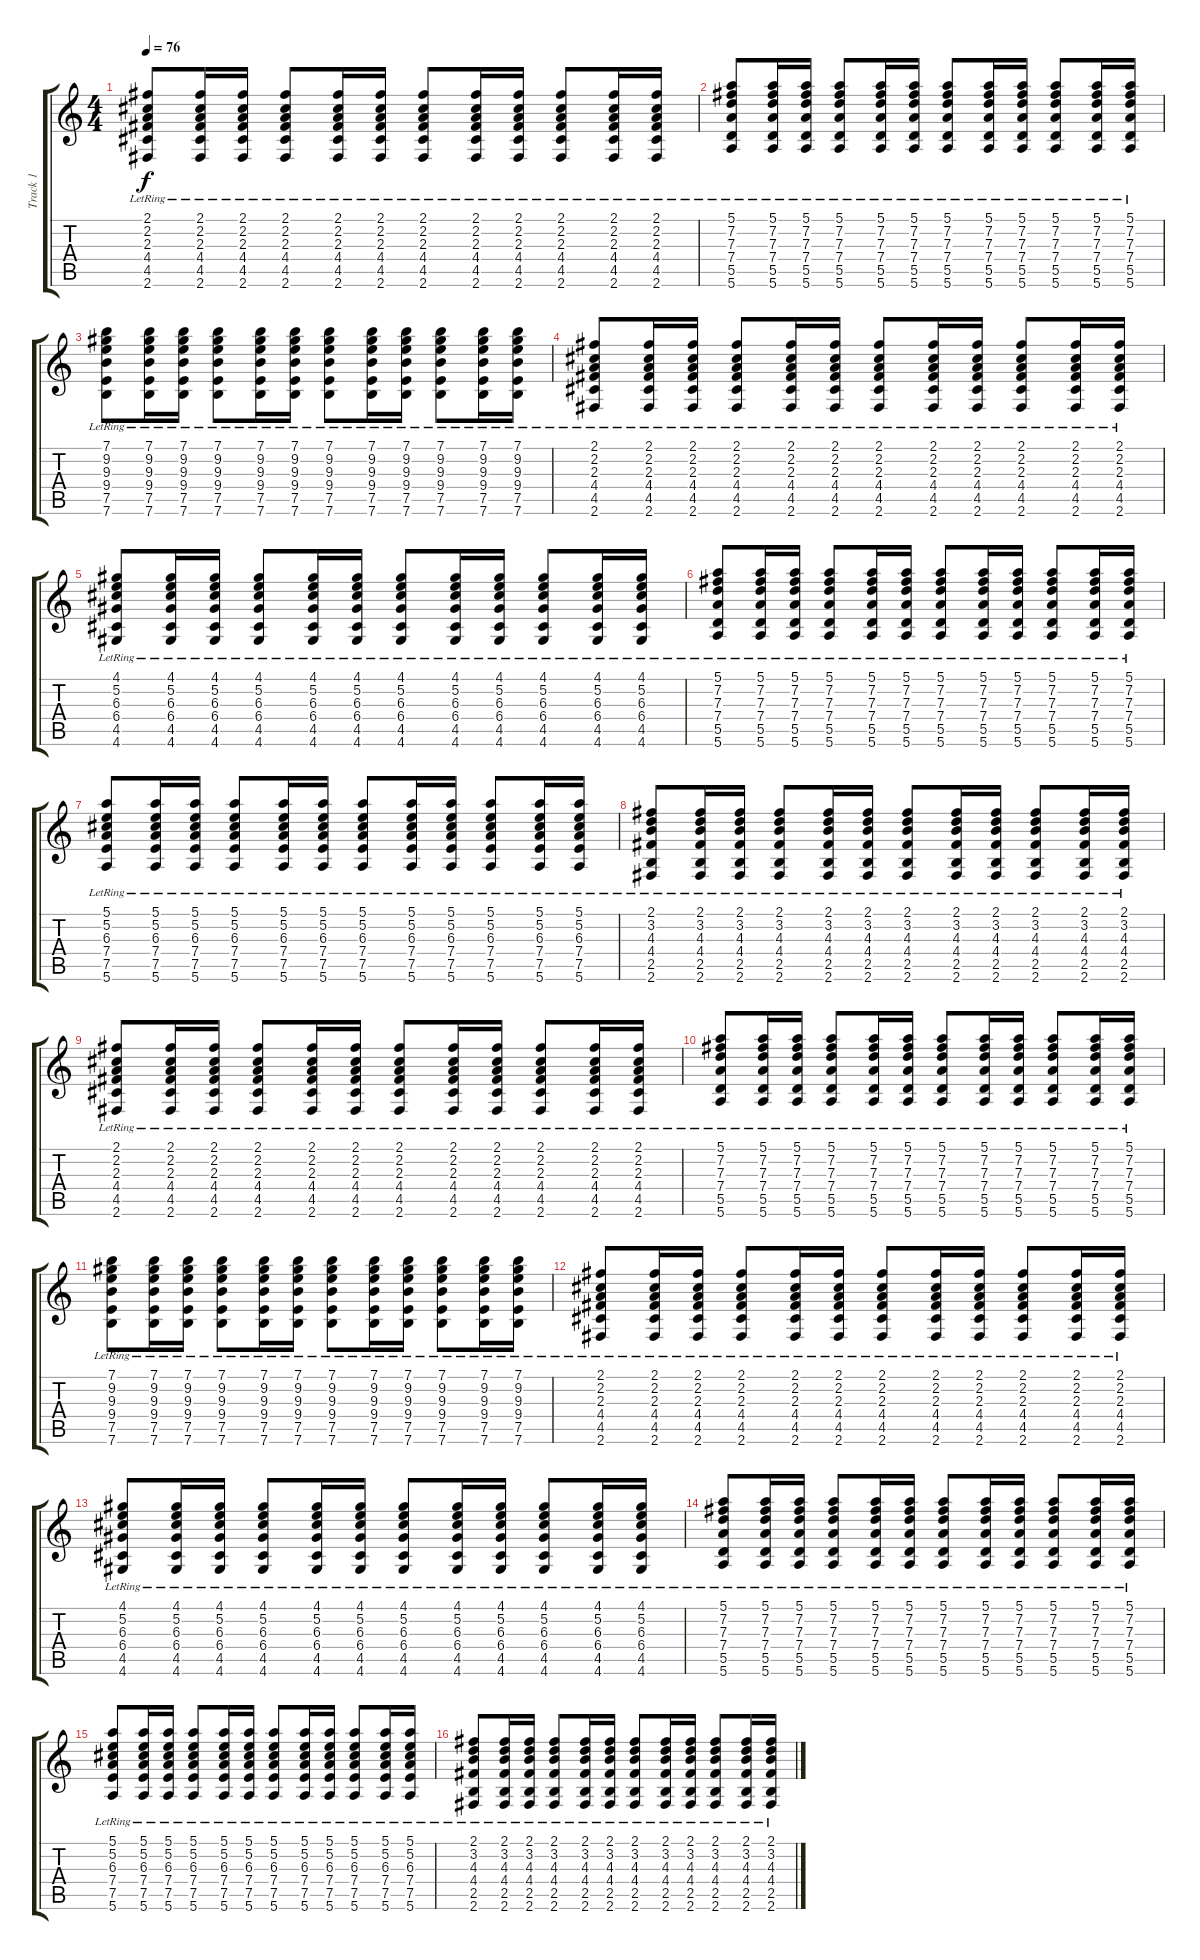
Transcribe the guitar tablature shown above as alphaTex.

\track ("Track 1" "Track 1") {instrument acousticguitarsteel}
\staff {score tabs}
\tuning (E4 B3 G3 D3 A2 E2) {hide}
\ts (4 4)
\tempo 76
\clef g2
\ks c
(2.1 2.2{lr} 2.3{lr} 4.4{lr} 4.5{lr} 2.6).8{dy f} (2.1 2.2{lr} 2.3{lr} 4.4{lr} 4.5{lr} 2.6).16 (2.1 2.2{lr} 2.3{lr} 4.4{lr} 4.5{lr} 2.6).16 (2.1 2.2{lr} 2.3{lr} 4.4{lr} 4.5{lr} 2.6).8 (2.1 2.2{lr} 2.3{lr} 4.4{lr} 4.5{lr} 2.6).16 (2.1 2.2{lr} 2.3{lr} 4.4{lr} 4.5{lr} 2.6).16 (2.1 2.2{lr} 2.3{lr} 4.4{lr} 4.5{lr} 2.6).8 (2.1 2.2{lr} 2.3{lr} 4.4{lr} 4.5{lr} 2.6).16 (2.1 2.2{lr} 2.3{lr} 4.4{lr} 4.5{lr} 2.6).16 (2.1 2.2{lr} 2.3{lr} 4.4{lr} 4.5{lr} 2.6).8 (2.1 2.2{lr} 2.3{lr} 4.4{lr} 4.5{lr} 2.6).16 (2.1 2.2{lr} 2.3{lr} 4.4{lr} 4.5{lr} 2.6).16 |
(5.1 7.2{lr} 7.3{lr} 7.4{lr} 5.5{lr} 5.6).8 (5.1 7.2{lr} 7.3{lr} 7.4{lr} 5.5{lr} 5.6).16 (5.1 7.2{lr} 7.3{lr} 7.4{lr} 5.5{lr} 5.6).16 (5.1 7.2{lr} 7.3{lr} 7.4{lr} 5.5{lr} 5.6).8 (5.1 7.2{lr} 7.3{lr} 7.4{lr} 5.5{lr} 5.6).16 (5.1 7.2{lr} 7.3{lr} 7.4{lr} 5.5{lr} 5.6).16 (5.1 7.2{lr} 7.3{lr} 7.4{lr} 5.5{lr} 5.6).8 (5.1 7.2{lr} 7.3{lr} 7.4{lr} 5.5{lr} 5.6).16 (5.1 7.2{lr} 7.3{lr} 7.4{lr} 5.5{lr} 5.6).16 (5.1 7.2{lr} 7.3{lr} 7.4{lr} 5.5{lr} 5.6).8 (5.1 7.2{lr} 7.3{lr} 7.4{lr} 5.5{lr} 5.6).16 (5.1 7.2{lr} 7.3{lr} 7.4{lr} 5.5{lr} 5.6).16 |
(7.1 9.2{lr} 9.3{lr} 9.4{lr} 7.5{lr} 7.6).8 (7.1 9.2{lr} 9.3{lr} 9.4{lr} 7.5{lr} 7.6).16 (7.1 9.2{lr} 9.3{lr} 9.4{lr} 7.5{lr} 7.6).16 (7.1 9.2{lr} 9.3{lr} 9.4{lr} 7.5{lr} 7.6).8 (7.1 9.2{lr} 9.3{lr} 9.4{lr} 7.5{lr} 7.6).16 (7.1 9.2{lr} 9.3{lr} 9.4{lr} 7.5{lr} 7.6).16 (7.1 9.2{lr} 9.3{lr} 9.4{lr} 7.5{lr} 7.6).8 (7.1 9.2{lr} 9.3{lr} 9.4{lr} 7.5{lr} 7.6).16 (7.1 9.2{lr} 9.3{lr} 9.4{lr} 7.5{lr} 7.6).16 (7.1 9.2{lr} 9.3{lr} 9.4{lr} 7.5{lr} 7.6).8 (7.1 9.2{lr} 9.3{lr} 9.4{lr} 7.5{lr} 7.6).16 (7.1 9.2{lr} 9.3{lr} 9.4{lr} 7.5{lr} 7.6).16 |
(2.1{lr} 2.2{lr} 2.3{lr} 4.4{lr} 4.5 2.6).8 (2.1{lr} 2.2{lr} 2.3{lr} 4.4{lr} 4.5 2.6).16 (2.1{lr} 2.2{lr} 2.3{lr} 4.4{lr} 4.5 2.6).16 (2.1{lr} 2.2{lr} 2.3{lr} 4.4{lr} 4.5 2.6).8 (2.1{lr} 2.2{lr} 2.3{lr} 4.4{lr} 4.5 2.6).16 (2.1{lr} 2.2{lr} 2.3{lr} 4.4{lr} 4.5 2.6).16 (2.1{lr} 2.2{lr} 2.3{lr} 4.4{lr} 4.5 2.6).8 (2.1{lr} 2.2{lr} 2.3{lr} 4.4{lr} 4.5 2.6).16 (2.1{lr} 2.2{lr} 2.3{lr} 4.4{lr} 4.5 2.6).16 (2.1{lr} 2.2{lr} 2.3{lr} 4.4{lr} 4.5 2.6).8 (2.1{lr} 2.2{lr} 2.3{lr} 4.4{lr} 4.5 2.6).16 (2.1{lr} 2.2{lr} 2.3{lr} 4.4{lr} 4.5 2.6).16 |
(4.1{lr} 5.2{lr} 6.3{lr} 6.4{lr} 4.5 4.6).8 (4.1{lr} 5.2{lr} 6.3{lr} 6.4{lr} 4.5 4.6).16 (4.1{lr} 5.2{lr} 6.3{lr} 6.4{lr} 4.5 4.6).16 (4.1{lr} 5.2{lr} 6.3{lr} 6.4{lr} 4.5 4.6).8 (4.1{lr} 5.2{lr} 6.3{lr} 6.4{lr} 4.5 4.6).16 (4.1{lr} 5.2{lr} 6.3{lr} 6.4{lr} 4.5 4.6).16 (4.1{lr} 5.2{lr} 6.3{lr} 6.4{lr} 4.5 4.6).8 (4.1{lr} 5.2{lr} 6.3{lr} 6.4{lr} 4.5 4.6).16 (4.1{lr} 5.2{lr} 6.3{lr} 6.4{lr} 4.5 4.6).16 (4.1{lr} 5.2{lr} 6.3{lr} 6.4{lr} 4.5 4.6).8 (4.1{lr} 5.2{lr} 6.3{lr} 6.4{lr} 4.5 4.6).16 (4.1{lr} 5.2{lr} 6.3{lr} 6.4{lr} 4.5 4.6).16 |
(5.1{lr} 7.2{lr} 7.3{lr} 7.4{lr} 5.5 5.6).8 (5.1{lr} 7.2{lr} 7.3{lr} 7.4{lr} 5.5 5.6).16 (5.1{lr} 7.2{lr} 7.3{lr} 7.4{lr} 5.5 5.6).16 (5.1{lr} 7.2{lr} 7.3{lr} 7.4{lr} 5.5 5.6).8 (5.1{lr} 7.2{lr} 7.3{lr} 7.4{lr} 5.5 5.6).16 (5.1{lr} 7.2{lr} 7.3{lr} 7.4{lr} 5.5 5.6).16 (5.1{lr} 7.2{lr} 7.3{lr} 7.4{lr} 5.5 5.6).8 (5.1{lr} 7.2{lr} 7.3{lr} 7.4{lr} 5.5 5.6).16 (5.1{lr} 7.2{lr} 7.3{lr} 7.4{lr} 5.5 5.6).16 (5.1{lr} 7.2{lr} 7.3{lr} 7.4{lr} 5.5 5.6).8 (5.1{lr} 7.2{lr} 7.3{lr} 7.4{lr} 5.5 5.6).16 (5.1{lr} 7.2{lr} 7.3{lr} 7.4{lr} 5.5 5.6).16 |
(5.1{lr} 5.2{lr} 6.3{lr} 7.4{lr} 7.5 5.6).8 (5.1{lr} 5.2{lr} 6.3{lr} 7.4{lr} 7.5 5.6).16 (5.1{lr} 5.2{lr} 6.3{lr} 7.4{lr} 7.5 5.6).16 (5.1{lr} 5.2{lr} 6.3{lr} 7.4{lr} 7.5 5.6).8 (5.1{lr} 5.2{lr} 6.3{lr} 7.4{lr} 7.5 5.6).16 (5.1{lr} 5.2{lr} 6.3{lr} 7.4{lr} 7.5 5.6).16 (5.1{lr} 5.2{lr} 6.3{lr} 7.4{lr} 7.5 5.6).8 (5.1{lr} 5.2{lr} 6.3{lr} 7.4{lr} 7.5 5.6).16 (5.1{lr} 5.2{lr} 6.3{lr} 7.4{lr} 7.5 5.6).16 (5.1{lr} 5.2{lr} 6.3{lr} 7.4{lr} 7.5 5.6).8 (5.1{lr} 5.2{lr} 6.3{lr} 7.4{lr} 7.5 5.6).16 (5.1{lr} 5.2{lr} 6.3{lr} 7.4{lr} 7.5 5.6).16 |
(2.1 3.2{lr} 4.3{lr} 4.4{lr} 2.5{lr} 2.6).8 (2.1 3.2{lr} 4.3{lr} 4.4{lr} 2.5{lr} 2.6).16 (2.1 3.2{lr} 4.3{lr} 4.4{lr} 2.5{lr} 2.6).16 (2.1 3.2{lr} 4.3{lr} 4.4{lr} 2.5{lr} 2.6).8 (2.1 3.2{lr} 4.3{lr} 4.4{lr} 2.5{lr} 2.6).16 (2.1 3.2{lr} 4.3{lr} 4.4{lr} 2.5{lr} 2.6).16 (2.1 3.2{lr} 4.3{lr} 4.4{lr} 2.5{lr} 2.6).8 (2.1 3.2{lr} 4.3{lr} 4.4{lr} 2.5{lr} 2.6).16 (2.1 3.2{lr} 4.3{lr} 4.4{lr} 2.5{lr} 2.6).16 (2.1 3.2{lr} 4.3{lr} 4.4{lr} 2.5{lr} 2.6).8 (2.1 3.2{lr} 4.3{lr} 4.4{lr} 2.5{lr} 2.6).16 (2.1 3.2{lr} 4.3{lr} 4.4{lr} 2.5{lr} 2.6).16 |
(2.1 2.2{lr} 2.3{lr} 4.4{lr} 4.5{lr} 2.6).8 (2.1 2.2{lr} 2.3{lr} 4.4{lr} 4.5{lr} 2.6).16 (2.1 2.2{lr} 2.3{lr} 4.4{lr} 4.5{lr} 2.6).16 (2.1 2.2{lr} 2.3{lr} 4.4{lr} 4.5{lr} 2.6).8 (2.1 2.2{lr} 2.3{lr} 4.4{lr} 4.5{lr} 2.6).16 (2.1 2.2{lr} 2.3{lr} 4.4{lr} 4.5{lr} 2.6).16 (2.1 2.2{lr} 2.3{lr} 4.4{lr} 4.5{lr} 2.6).8 (2.1 2.2{lr} 2.3{lr} 4.4{lr} 4.5{lr} 2.6).16 (2.1 2.2{lr} 2.3{lr} 4.4{lr} 4.5{lr} 2.6).16 (2.1 2.2{lr} 2.3{lr} 4.4{lr} 4.5{lr} 2.6).8 (2.1 2.2{lr} 2.3{lr} 4.4{lr} 4.5{lr} 2.6).16 (2.1 2.2{lr} 2.3{lr} 4.4{lr} 4.5{lr} 2.6).16 |
(5.1 7.2{lr} 7.3{lr} 7.4{lr} 5.5{lr} 5.6).8 (5.1 7.2{lr} 7.3{lr} 7.4{lr} 5.5{lr} 5.6).16 (5.1 7.2{lr} 7.3{lr} 7.4{lr} 5.5{lr} 5.6).16 (5.1 7.2{lr} 7.3{lr} 7.4{lr} 5.5{lr} 5.6).8 (5.1 7.2{lr} 7.3{lr} 7.4{lr} 5.5{lr} 5.6).16 (5.1 7.2{lr} 7.3{lr} 7.4{lr} 5.5{lr} 5.6).16 (5.1 7.2{lr} 7.3{lr} 7.4{lr} 5.5{lr} 5.6).8 (5.1 7.2{lr} 7.3{lr} 7.4{lr} 5.5{lr} 5.6).16 (5.1 7.2{lr} 7.3{lr} 7.4{lr} 5.5{lr} 5.6).16 (5.1 7.2{lr} 7.3{lr} 7.4{lr} 5.5{lr} 5.6).8 (5.1 7.2{lr} 7.3{lr} 7.4{lr} 5.5{lr} 5.6).16 (5.1 7.2{lr} 7.3{lr} 7.4{lr} 5.5{lr} 5.6).16 |
(7.1 9.2{lr} 9.3{lr} 9.4{lr} 7.5{lr} 7.6).8 (7.1 9.2{lr} 9.3{lr} 9.4{lr} 7.5{lr} 7.6).16 (7.1 9.2{lr} 9.3{lr} 9.4{lr} 7.5{lr} 7.6).16 (7.1 9.2{lr} 9.3{lr} 9.4{lr} 7.5{lr} 7.6).8 (7.1 9.2{lr} 9.3{lr} 9.4{lr} 7.5{lr} 7.6).16 (7.1 9.2{lr} 9.3{lr} 9.4{lr} 7.5{lr} 7.6).16 (7.1 9.2{lr} 9.3{lr} 9.4{lr} 7.5{lr} 7.6).8 (7.1 9.2{lr} 9.3{lr} 9.4{lr} 7.5{lr} 7.6).16 (7.1 9.2{lr} 9.3{lr} 9.4{lr} 7.5{lr} 7.6).16 (7.1 9.2{lr} 9.3{lr} 9.4{lr} 7.5{lr} 7.6).8 (7.1 9.2{lr} 9.3{lr} 9.4{lr} 7.5{lr} 7.6).16 (7.1 9.2{lr} 9.3{lr} 9.4{lr} 7.5{lr} 7.6).16 |
(2.1{lr} 2.2{lr} 2.3{lr} 4.4{lr} 4.5 2.6).8 (2.1{lr} 2.2{lr} 2.3{lr} 4.4{lr} 4.5 2.6).16 (2.1{lr} 2.2{lr} 2.3{lr} 4.4{lr} 4.5 2.6).16 (2.1{lr} 2.2{lr} 2.3{lr} 4.4{lr} 4.5 2.6).8 (2.1{lr} 2.2{lr} 2.3{lr} 4.4{lr} 4.5 2.6).16 (2.1{lr} 2.2{lr} 2.3{lr} 4.4{lr} 4.5 2.6).16 (2.1{lr} 2.2{lr} 2.3{lr} 4.4{lr} 4.5 2.6).8 (2.1{lr} 2.2{lr} 2.3{lr} 4.4{lr} 4.5 2.6).16 (2.1{lr} 2.2{lr} 2.3{lr} 4.4{lr} 4.5 2.6).16 (2.1{lr} 2.2{lr} 2.3{lr} 4.4{lr} 4.5 2.6).8 (2.1{lr} 2.2{lr} 2.3{lr} 4.4{lr} 4.5 2.6).16 (2.1{lr} 2.2{lr} 2.3{lr} 4.4{lr} 4.5 2.6).16 |
(4.1{lr} 5.2{lr} 6.3{lr} 6.4{lr} 4.5 4.6).8 (4.1{lr} 5.2{lr} 6.3{lr} 6.4{lr} 4.5 4.6).16 (4.1{lr} 5.2{lr} 6.3{lr} 6.4{lr} 4.5 4.6).16 (4.1{lr} 5.2{lr} 6.3{lr} 6.4{lr} 4.5 4.6).8 (4.1{lr} 5.2{lr} 6.3{lr} 6.4{lr} 4.5 4.6).16 (4.1{lr} 5.2{lr} 6.3{lr} 6.4{lr} 4.5 4.6).16 (4.1{lr} 5.2{lr} 6.3{lr} 6.4{lr} 4.5 4.6).8 (4.1{lr} 5.2{lr} 6.3{lr} 6.4{lr} 4.5 4.6).16 (4.1{lr} 5.2{lr} 6.3{lr} 6.4{lr} 4.5 4.6).16 (4.1{lr} 5.2{lr} 6.3{lr} 6.4{lr} 4.5 4.6).8 (4.1{lr} 5.2{lr} 6.3{lr} 6.4{lr} 4.5 4.6).16 (4.1{lr} 5.2{lr} 6.3{lr} 6.4{lr} 4.5 4.6).16 |
(5.1{lr} 7.2{lr} 7.3{lr} 7.4{lr} 5.5 5.6).8 (5.1{lr} 7.2{lr} 7.3{lr} 7.4{lr} 5.5 5.6).16 (5.1{lr} 7.2{lr} 7.3{lr} 7.4{lr} 5.5 5.6).16 (5.1{lr} 7.2{lr} 7.3{lr} 7.4{lr} 5.5 5.6).8 (5.1{lr} 7.2{lr} 7.3{lr} 7.4{lr} 5.5 5.6).16 (5.1{lr} 7.2{lr} 7.3{lr} 7.4{lr} 5.5 5.6).16 (5.1{lr} 7.2{lr} 7.3{lr} 7.4{lr} 5.5 5.6).8 (5.1{lr} 7.2{lr} 7.3{lr} 7.4{lr} 5.5 5.6).16 (5.1{lr} 7.2{lr} 7.3{lr} 7.4{lr} 5.5 5.6).16 (5.1{lr} 7.2{lr} 7.3{lr} 7.4{lr} 5.5 5.6).8 (5.1{lr} 7.2{lr} 7.3{lr} 7.4{lr} 5.5 5.6).16 (5.1{lr} 7.2{lr} 7.3{lr} 7.4{lr} 5.5 5.6).16 |
(5.1{lr} 5.2{lr} 6.3{lr} 7.4{lr} 7.5 5.6).8 (5.1{lr} 5.2{lr} 6.3{lr} 7.4{lr} 7.5 5.6).16 (5.1{lr} 5.2{lr} 6.3{lr} 7.4{lr} 7.5 5.6).16 (5.1{lr} 5.2{lr} 6.3{lr} 7.4{lr} 7.5 5.6).8 (5.1{lr} 5.2{lr} 6.3{lr} 7.4{lr} 7.5 5.6).16 (5.1{lr} 5.2{lr} 6.3{lr} 7.4{lr} 7.5 5.6).16 (5.1{lr} 5.2{lr} 6.3{lr} 7.4{lr} 7.5 5.6).8 (5.1{lr} 5.2{lr} 6.3{lr} 7.4{lr} 7.5 5.6).16 (5.1{lr} 5.2{lr} 6.3{lr} 7.4{lr} 7.5 5.6).16 (5.1{lr} 5.2{lr} 6.3{lr} 7.4{lr} 7.5 5.6).8 (5.1{lr} 5.2{lr} 6.3{lr} 7.4{lr} 7.5 5.6).16 (5.1{lr} 5.2{lr} 6.3{lr} 7.4{lr} 7.5 5.6).16 |
(2.1 3.2{lr} 4.3{lr} 4.4{lr} 2.5{lr} 2.6).8 (2.1 3.2{lr} 4.3{lr} 4.4{lr} 2.5{lr} 2.6).16 (2.1 3.2{lr} 4.3{lr} 4.4{lr} 2.5{lr} 2.6).16 (2.1 3.2{lr} 4.3{lr} 4.4{lr} 2.5{lr} 2.6).8 (2.1 3.2{lr} 4.3{lr} 4.4{lr} 2.5{lr} 2.6).16 (2.1 3.2{lr} 4.3{lr} 4.4{lr} 2.5{lr} 2.6).16 (2.1 3.2{lr} 4.3{lr} 4.4{lr} 2.5{lr} 2.6).8 (2.1 3.2{lr} 4.3{lr} 4.4{lr} 2.5{lr} 2.6).16 (2.1 3.2{lr} 4.3{lr} 4.4{lr} 2.5{lr} 2.6).16 (2.1 3.2{lr} 4.3{lr} 4.4{lr} 2.5{lr} 2.6).8 (2.1 3.2{lr} 4.3{lr} 4.4{lr} 2.5{lr} 2.6).16 (2.1 3.2{lr} 4.3{lr} 4.4{lr} 2.5{lr} 2.6).16
